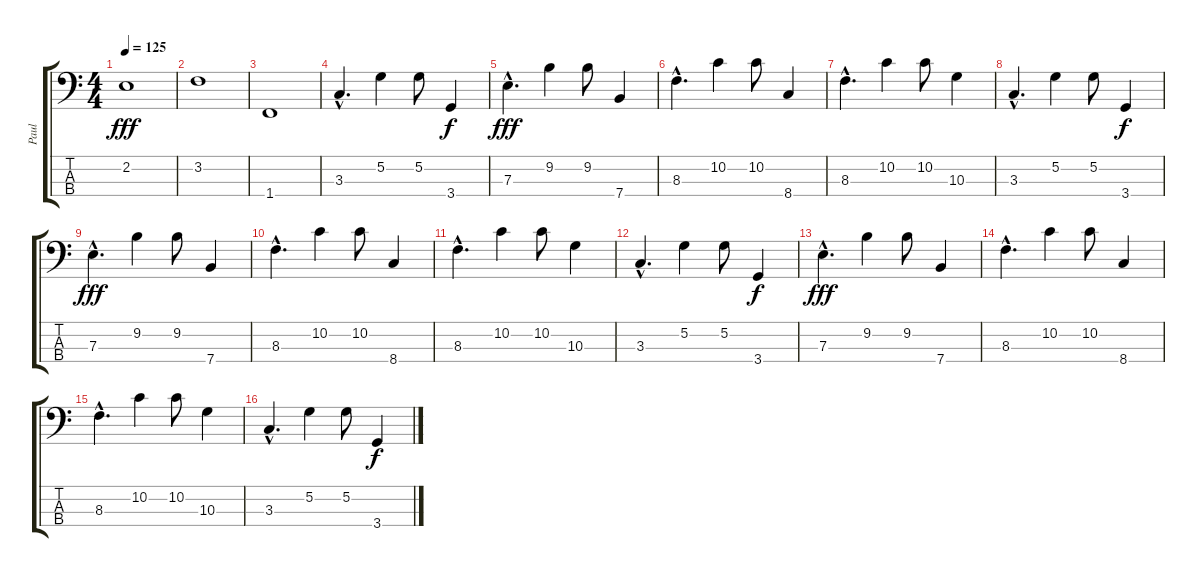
\track ("Paul" "Paul") {instrument electricbasspick}
\staff {score tabs}
\tuning (G2 D2 A1 E1) {hide}
\ts (4 4)
\tempo 125
\clef f4
\ks c
2.2.1{dy fff} |
3.2.1 |
1.4.1 |
3.3{hac}.4{d} 5.2.4 5.2.8 3.4.4{dy f} |
7.3{hac}.4{d dy fff} 9.2.4 9.2.8 7.4.4 |
8.3{hac}.4{d} 10.2.4 10.2.8 8.4.4 |
8.3{hac}.4{d} 10.2.4 10.2.8 10.3.4 |
3.3{hac}.4{d} 5.2.4 5.2.8 3.4.4{dy f} |
7.3{hac}.4{d dy fff} 9.2.4 9.2.8 7.4.4 |
8.3{hac}.4{d} 10.2.4 10.2.8 8.4.4 |
8.3{hac}.4{d} 10.2.4 10.2.8 10.3.4 |
3.3{hac}.4{d} 5.2.4 5.2.8 3.4.4{dy f} |
7.3{hac}.4{d dy fff} 9.2.4 9.2.8 7.4.4 |
8.3{hac}.4{d} 10.2.4 10.2.8 8.4.4 |
8.3{hac}.4{d} 10.2.4 10.2.8 10.3.4 |
3.3{hac}.4{d} 5.2.4 5.2.8 3.4.4{dy f}
